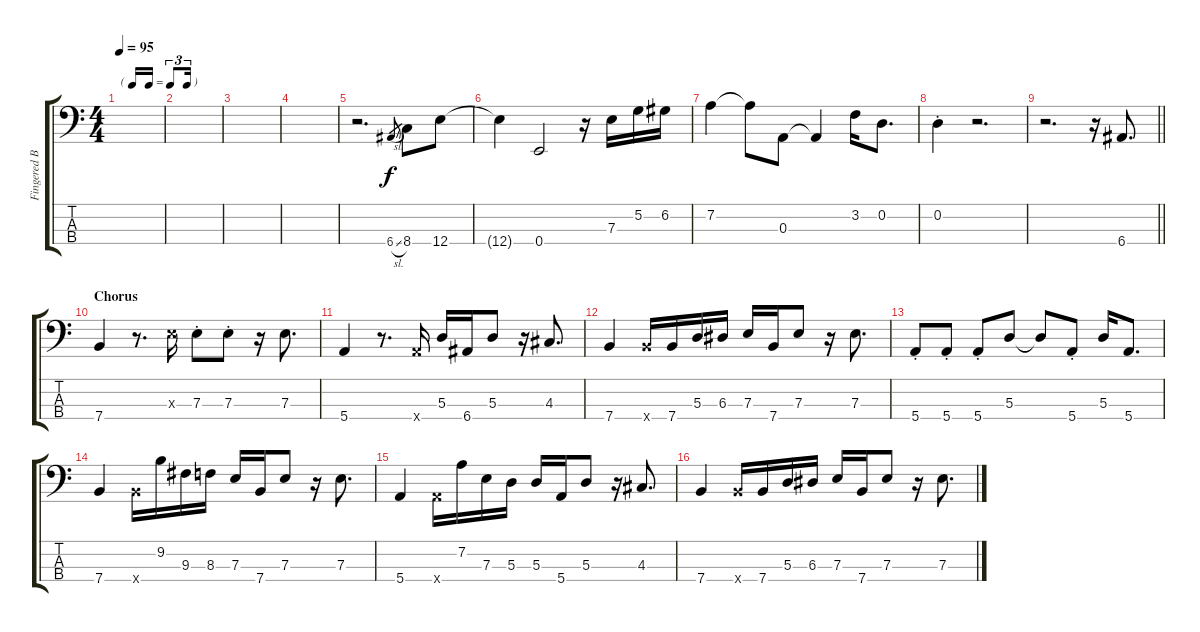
\track ("Fingered Bass" "Fingered B") {instrument electricbassfinger}
\staff {score tabs}
\tuning (G2 D2 A1 E1) {hide}
\ts (4 4)
\tf triplet16th
\tempo 95
\clef f4
\ks c
|
|
|
|
r.2{d} 6.4{sl}.8{gr} 8.4.8 12.4.8 |
12.4{t}.4 0.4.2 r.16 7.3.16 5.2.16 6.2.16 |
7.2.4 7.2{t}.8 0.3.8 0.3{t}.4 3.2.16 0.2.8{d} |
0.2{st}.4 r.2{d} |
\barLineRight lightlight
r.2{d} r.16 6.4.8{d} |
\section ("" "Chorus")
7.4.4 r.8{d} 7.3{x}.16 7.3{st}.8 7.3{st}.8 r.16 7.3.8{d} |
5.4.4 r.8{d} 5.4{x}.16 5.3.16 6.4.16 5.3.8 r.16 4.3.8{d} |
7.4.4 7.4{x}.16 7.4.16 5.3.16 6.3.16 7.3.16 7.4.16 7.3.8 r.16 7.3.8{d} |
5.4{st}.8 5.4{st}.8 5.4{st}.8 5.3.8 5.3{t}.8 5.4{st}.8 5.3.16 5.4.8{d} |
7.4.4 7.4{x}.16 9.2.16 9.3.16 8.3.16 7.3.16 7.4.16 7.3.8 r.16 7.3.8{d} |
5.4.4 5.4{x}.16 7.2.16 7.3.16 5.3.16 5.3.16 5.4.16 5.3.8 r.16 4.3.8{d} |
7.4.4 7.4{x}.16 7.4.16 5.3.16 6.3.16 7.3.16 7.4.16 7.3.8 r.16 7.3.8{d}
